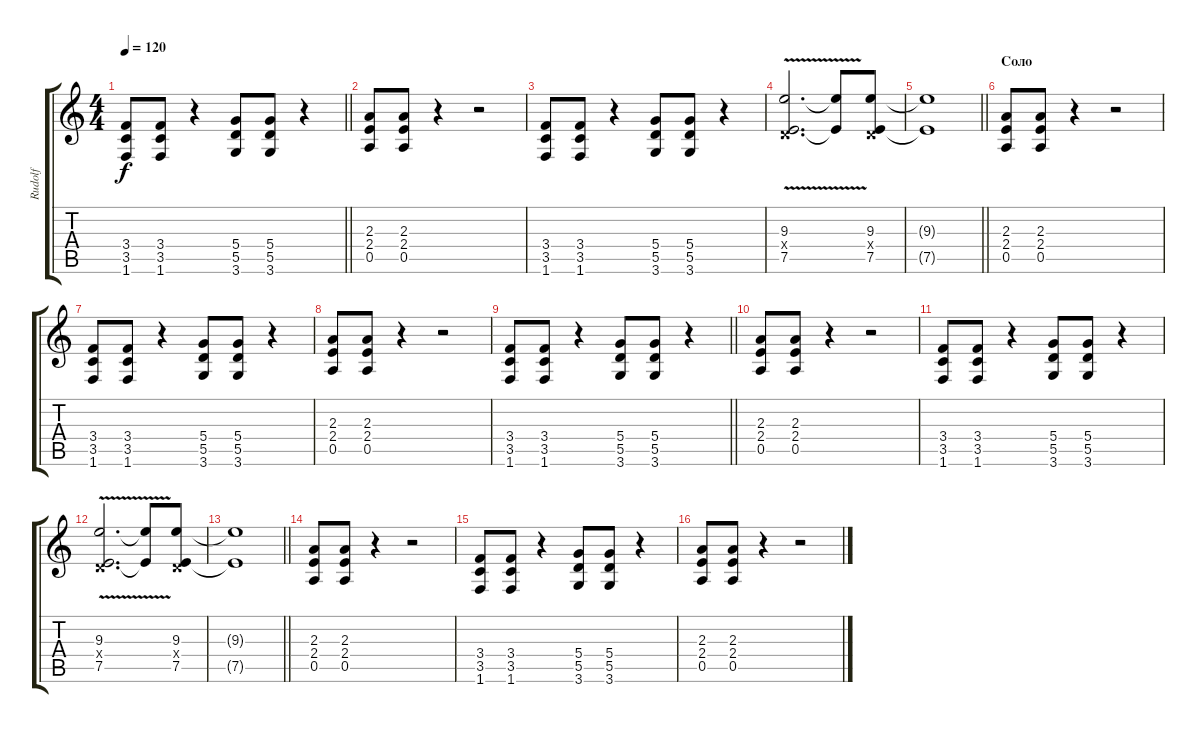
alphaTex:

\track ("Rudolf" "Rudolf") {instrument overdrivenguitar}
\staff {score tabs}
\tuning (E4 B3 G3 D3 A2 E2) {hide}
\ts (4 4)
\tempo 120
\clef g2
\barLineRight lightlight
\ks c
(3.4 3.5 1.6).8{dy f} (3.4 3.5 1.6).8 r.4 (5.4 5.5 3.6).8 (5.4 5.5 3.6).8 r.4 |
(2.3 2.4 0.5).8 (2.3 2.4 0.5).8 r.4 r.2 |
(3.4 3.5 1.6).8 (3.4 3.5 1.6).8 r.4 (5.4 5.5 3.6).8 (5.4 5.5 3.6).8 r.4 |
(9.3{v} 0.4{v x} 7.5{v}).2{d} (9.3{t} 7.5{t}).8 (9.3 0.4{x} 7.5).8 |
\barLineRight lightlight
(9.3{t} 7.5{t}).1 |
\section ("" "Соло")
(2.3 2.4 0.5).8 (2.3 2.4 0.5).8 r.4 r.2 |
(3.4 3.5 1.6).8 (3.4 3.5 1.6).8 r.4 (5.4 5.5 3.6).8 (5.4 5.5 3.6).8 r.4 |
(2.3 2.4 0.5).8 (2.3 2.4 0.5).8 r.4 r.2 |
\barLineRight lightlight
(3.4 3.5 1.6).8 (3.4 3.5 1.6).8 r.4 (5.4 5.5 3.6).8 (5.4 5.5 3.6).8 r.4 |
(2.3 2.4 0.5).8 (2.3 2.4 0.5).8 r.4 r.2 |
(3.4 3.5 1.6).8 (3.4 3.5 1.6).8 r.4 (5.4 5.5 3.6).8 (5.4 5.5 3.6).8 r.4 |
(9.3{v} 0.4{v x} 7.5{v}).2{d} (9.3{t} 7.5{t}).8 (9.3 0.4{x} 7.5).8 |
\barLineRight lightlight
(9.3{t} 7.5{t}).1 |
(2.3 2.4 0.5).8 (2.3 2.4 0.5).8 r.4 r.2 |
(3.4 3.5 1.6).8 (3.4 3.5 1.6).8 r.4 (5.4 5.5 3.6).8 (5.4 5.5 3.6).8 r.4 |
(2.3 2.4 0.5).8 (2.3 2.4 0.5).8 r.4 r.2
